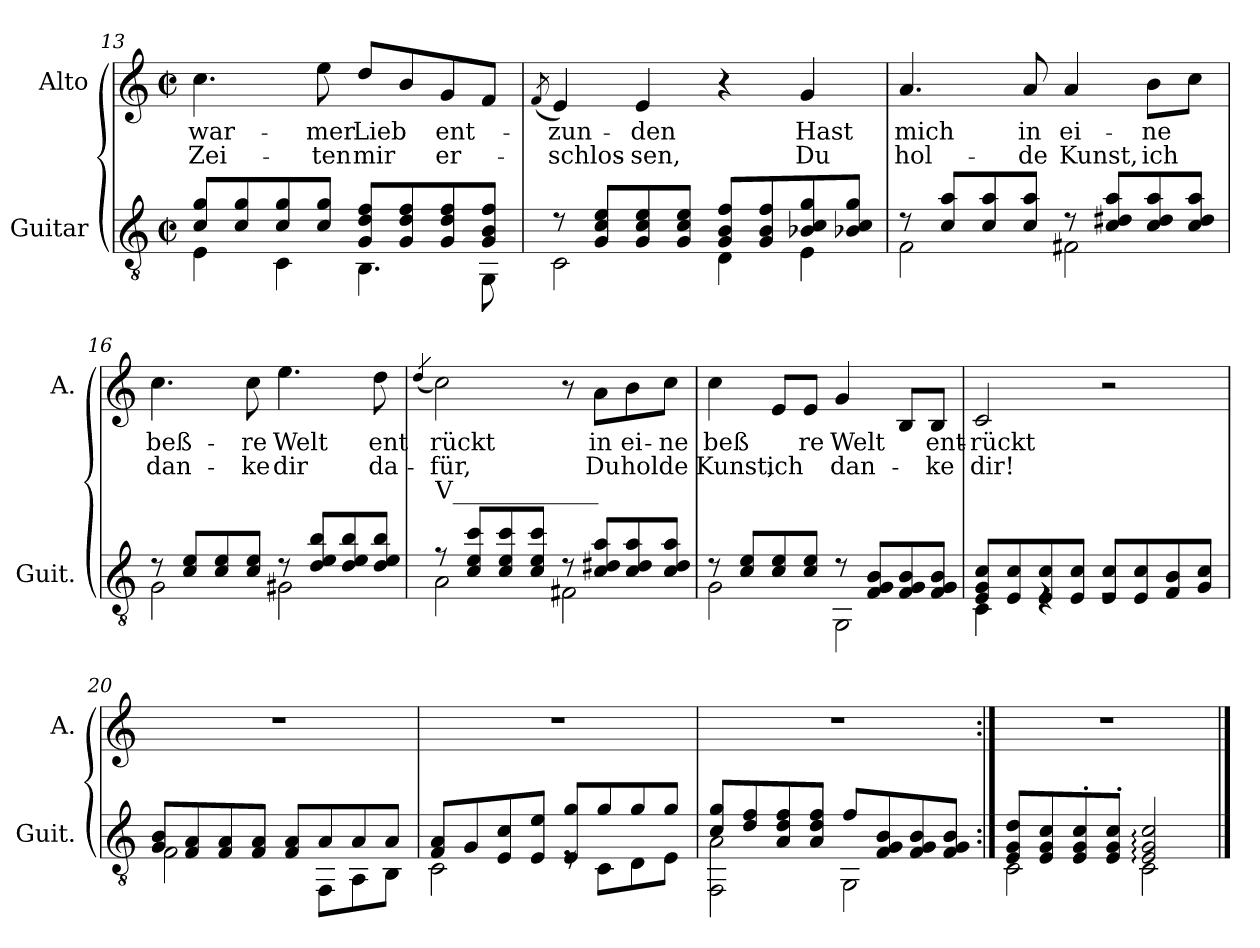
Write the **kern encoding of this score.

**kern	**kern	**text	**text
*part2	*part1	*part1	*part1
*staff2	*staff1	*staff1	*staff1
*I"Guitar	*I"Alto	*	*
*I'Guit.	*I'A.	*	*
*clefGv2	*clefG2	*	*
*k[]	*k[]	*	*
*M2/2	*M2/2	*	*
*met(c|)	*met(c|)	*	*
=13	=13	=13	=13
*^	*	*	*
!	!	!	!LO:LY:b	!LO:LY:b
8c/ 8g/L	4E\	4.cc\	war-	Zei-
8c/ 8g/	.	.	.	.
8c/ 8g/	4C\	.	.	.
!	!	!	!LO:LY:b	!LO:LY:b
8c/ 8g/J	.	8ee\	-mer	-ten
!	!	!	!LO:LY:b	!LO:LY:b
8G/ 8d/ 8f/L	4.BB\	8dd/L	Lieb	mir
8G/ 8d/ 8f/	.	8b/	.	.
!	!	!	!LO:LY:b	!LO:LY:b
8G/ 8d/ 8f/	.	8g/	ent-	er-
8G/ 8B/ 8f/J	8GG\	8f/J	.	.
!!LO:PB:g=z
=14	=14	=14	=14	=14
.	.	(<8qf/	.	.
!	!	!	!LO:LY:b	!LO:LY:b
8r	2C\	4e/)	-zun-	-schlos-
8G/ 8c/ 8e/L	.	.	.	.
!	!	!	!LO:LY:b	!LO:LY:b
8G/ 8c/ 8e/	.	4e/	-den	-sen,
8G/ 8c/ 8e/J	.	.	.	.
8G/ 8B/ 8f/L	4D\	4r	.	.
8G/ 8B/ 8f/	.	.	.	.
!	!	!	!LO:LY:b	!LO:LY:b
8B-X/ 8c/ 8g/	4E\	4g/	Hast	Du
8B-X/ 8c/ 8g/J	.	.	.	.
=15	=15	=15	=15	=15
!	!	!	!LO:LY:b	!LO:LY:b
8r	2F\	4.a/	mich	hol-
8c/ 8a/L	.	.	.	.
8c/ 8a/	.	.	.	.
!	!	!	!LO:LY:b	!LO:LY:b
8c/ 8a/J	.	8a/	in	-de
!	!	!	!LO:LY:b	!LO:LY:b
8r	2F#X\	4a/	ei-	Kunst,
8c/ 8d#X/ 8a/L	.	.	.	.
!	!	!	!LO:LY:b	!LO:LY:b
8c/ 8d#/ 8a/	.	8b\L	-ne	ich
8c/ 8d#/ 8a/J	.	8cc\J	.	.
!!LO:LB:g=z
=16	=16	=16	=16	=16
!	!	!	!LO:LY:b	!LO:LY:b
8r	2G<<\	4.cc\	beß-	dan-
8c/ 8e/L	.	.	.	.
8c/ 8e/	.	.	.	.
!	!	!	!LO:LY:b	!LO:LY:b
8c/ 8e/J	.	8cc\	-re	-ke
!	!	!	!LO:LY:b	!LO:LY:b
8r	2G#X<<\	4.ee\	Welt	dir
8d/ 8e/ 8b/L	.	.	.	.
8d/ 8e/ 8b/	.	.	.	.
!	!	!	!LO:LY:b	!LO:LY:b
8d/ 8e/ 8b/J	.	8dd\	ent	da-
=17	=17	=17	=17	=17
.	.	(<4qdd/	.	.
!LO:TX:a:t=V____________	!	!	!	!
!	!	!	!LO:LY:b	!LO:LY:b
8r	2A<<\	2cc\)	rückt	-für,
8c/ 8e/ 8cc/L	.	.	.	.
8c/ 8e/ 8cc/	.	.	.	.
8c/ 8e/ 8cc/J	.	.	.	.
8r	2F#X<<\	8r	.	.
!	!	!	!LO:LY:b	!LO:LY:b
8c/ 8d#X/ 8a/L	.	8a\L	in	Du
!	!	!	!LO:LY:b	!LO:LY:b
8c/ 8d#/ 8a/	.	8b\	ei-	hol
!	!	!	!LO:LY:b	!LO:LY:b
8c/ 8d#/ 8a/J	.	8cc\J	-ne	de
!!LO:LB:g=z
=18	=18	=18	=18	=18
!	!	!	!LO:LY:b	!LO:LY:b
8r	2G<<\	4cc\	beß	Kunst,
8c/ 8e/L	.	.	.	.
!	!	!	!	!LO:LY:b
8c/ 8e/	.	8e/L	.	ich
!	!	!	!LO:LY:b	!
8c/ 8e/J	.	8e/J	re	.
!	!	!	!LO:LY:b	!LO:LY:b
8r	2GG<\	4g/	Welt	dan-
8F/ 8G/ 8B/L	.	.	.	.
8F/ 8G/ 8B/	.	8B/L	.	.
!	!	!	!LO:LY:b	!LO:LY:b
8F/ 8G/ 8B/J	.	8B/J	ent-	-ke
=19	=19	=19	=19	=19
!	!	!	!LO:LY:b	!LO:LY:b
8E/ 8G/ 8c/L	4C\	2c/	-rückt	dir!
8E/ 8c/	.	.	.	.
8E/ 8c/	4rE	.	.	.
8E/ 8c/J	.	.	.	.
8E/ 8c/L	2rE	2r	.	.
8E/ 8c/	.	.	.	.
8F/ 8B/	.	.	.	.
8G/ 8c/J	.	.	.	.
=20	=20	=20	=20	=20
8G/ 8B/L	2F\	1r	.	.
8F/ 8A/	.	.	.	.
8F/ 8A/	.	.	.	.
8F/ 8A/J	.	.	.	.
8F/ 8A/L	8rG	.	.	.
8A/	8FF\L	.	.	.
8A/	8AA\	.	.	.
8A/J	8BB\J	.	.	.
!!LO:LB:g=z
=21	=21	=21	=21	=21
8F/ 8A/L	2C\	1r	.	.
8G/	.	.	.	.
8E/ 8c/	.	.	.	.
8E/ 8e/J	.	.	.	.
8E/ 8g/L	8rE	.	.	.
8g/	8C\L	.	.	.
8g/	8D\	.	.	.
8g/J	8E\J	.	.	.
=22	=22	=22	=22	=22
8c/ 8g/L	2FF\ 2A\	1r	.	.
8d/ 8f/	.	.	.	.
8A/ 8d/ 8f/	.	.	.	.
8A/ 8d/ 8f/J	.	.	.	.
8f/L	2GG\	.	.	.
8F/ 8G/ 8B/	.	.	.	.
8F/ 8G/ 8B/	.	.	.	.
8F/ 8G/ 8B/J	.	.	.	.
=23:|!	=23:|!	=23:|!	=23:|!	=23:|!
8E/ 8G/ 8d/L	2C\	1r	.	.
8E/ 8G/ 8c/	.	.	.	.
8E/' 8G/' 8c/'	.	.	.	.
8E/' 8G/' 8c/'J	.	.	.	.
2E/: 2G/: 2c/:	2C\	.	.	.
*v	*v	*	*	*
==	==	==	==
*-	*-	*-	*-
